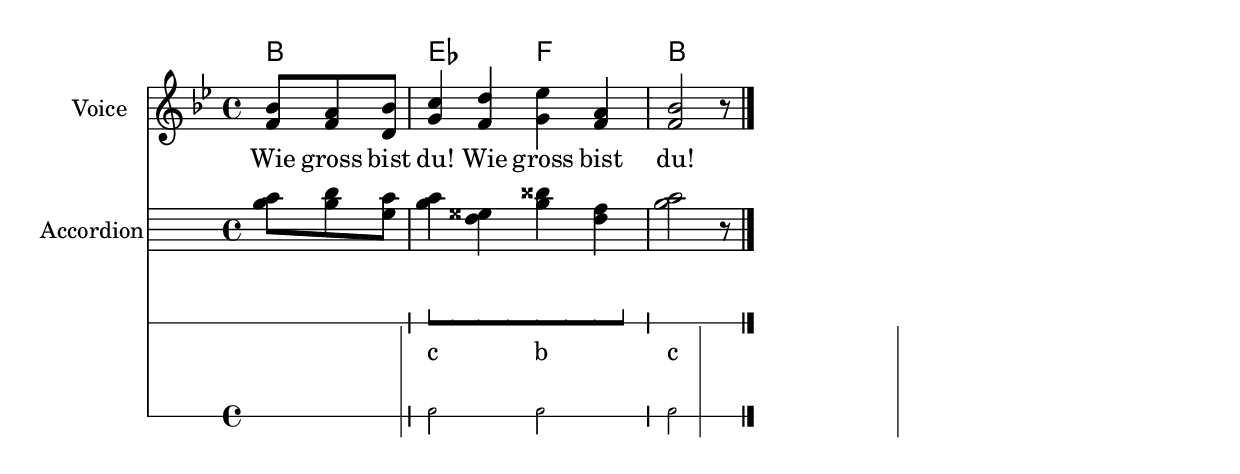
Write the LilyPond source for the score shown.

% DO NOT EDIT this file manually; it is automatically
% generated from Documentation/snippets/new
% Make any changes in Documentation/snippets/new/
% and then run scripts/auxiliar/makelsr.py
%
% This file is in the public domain.
%% Note: this file works from version 2.17.11
\version "2.17.11"

\header {
  lsrtags = "template, real-music, specific-notation"

  texidoc = "
A template to write a score for a diatonic accordion.

- There is a horizontal staff indicating if the accordion must be
pushed (thick line) or pulled (thin line)

- There is a small rhythmic staff with lyrics that describes the bass
buttons to press. The bar lines are made from gridlines

- The tabulator staff for diatonic accordions shows the geographic
position of the buttons and not (as for every other instrument) the
pitch of the notes; the keys on the melody-side of the accordion are
placed in three columns and about 12 rows


In the tabulator staff notation the outermost column is described with
notes between lines, the innermost column is described with notes
between lines and a cross as accidental, and the middle column is
described with notes on a line, whereby the row in the middle is
represented on the middle line in the staff.


Some words to transpose piano notes to the diatonic accordion:


1. Every diatonic accordion is built for some keys only (for example,
for the keys of C major and F major), so it is important to transpose a
piano melody to match one of these keys. Transpose the source code, not
only the output because this code is required later on to translate it
once more to the tabulator staff. This can be done with the command
@code{displayLilyMusic}.


2. You have to alternate the push- and pull-direction of the accordion
regularly. If the player has a too long part to pull the accordion gets
broken. On the other hand, some harmonies are only available in one
direction. Considering this, decide which parts of the melody are the
push-parts and which the pull-parts.


3. For each pull- or push-part translate the piano notes to the
according tabulature representation.


This snippet comes with a useful optional macro for the jEdit text
editor.

"
  doctitle = "Score for diatonic accordion"
} % begin verbatim


verse = \lyricmode { Wie gross bist du! Wie gross bist du! }

harmonies = \new ChordNames \chordmode {
  \germanChords
  \set chordChanges = ##t
  bes8 bes8 bes8
  es2 f
  bes1
}

NoStem = { \override Stem.transparent = ##t \override Flag.transparent = ##t }
NoNoteHead = \override NoteHead.transparent = ##t
ZeroBeam = \override Beam.positions = #'(0 . 0)

staffTabLine = \new Staff \with {
  \remove "Time_signature_engraver"
  \remove "Clef_engraver"
} {
  \override Staff.StaffSymbol.line-positions = #'(0)
  % Shows one horizontal line. The vertical line (simulating a bar-line) is simulated with a gridline
  \set Staff.midiInstrument = #"choir aahs"
  \key c \major
  \relative c''
  {
    % disable the following line to see the the noteheads while writing the song
    \NoNoteHead
    \override NoteHead.no-ledgers = ##t

    % The beam between 8th-notes is used to draw the push-line
    %How to fast write the push-lines:
    %  1. write repeatedly 'c c c c c c c c |' for the whole length of the song
    %  2. uncomment the line \NoNoteHead
    %  3. compile
    %  4. Mark the positions on which push/pull changes.
    %     In the score-picture click on the position the push- or pull-part starts
    %           (on the noteHead, the cursor will change to a hand-icon).
    %     The cursor in the source code will jump just at this position.
    %   a) If a push-part starts there, replace the 'c' by an 'e['
    %   b) If a pull-part starts there, replace the 'c' by an 's'
    %  5. Switch into 'overwrite-mode' by pressing the 'ins' key.
    %  6. For the pull-parts overwrite the 'c' with 's'
    %  7. For every push-part replace the last 'c' with 'e]'
    %        8. Switch into 'insert-mode' again
    %  9. At last it should look lik e.g. (s s e[ c | c c c c c c c c | c c c c c c e] s s)
    % 10. re-enable the line \NoNoteHead
    \autoBeamOff
    \ZeroBeam
    s8 s s e[ c c c c c c e] | s s s s s
  }
}

%{
%}

% Accordion melody in tabulator score
% 1. Place a copy of the piano melody below
% 2. Separate piano melody into pull- and push-parts according to the staffTabLine you've already made
% 3. For each line: Double the line. Remark the 1st one (Keeps unchanged as reference) and then change the second line using the transformation paper
%    or the macros 'conv2diaton push.bsh' and 'conv2diaton pull.bsh'
% Tips:
% - In jEdit Search & Replace mark the Option 'Keep Dialog'

AccordionTabTwoCBesDur = {
  % pull 1
  %<f' bes'>8 <f' a'>8 <d' bes'>8 |
  <g'' a''>8 <g'' b''>8 <e'' a''>8 |
  % push 2
  %<g' c''>4 <f' d''> <g' ees''> <f' a'> |
  <g'' a''>4 <d'' eisis''> <g'' bisis''> <d'' f''> |
  % pull 3
  % <f' bes'>2 r8 }
  <g'' a''>2 r8 }

AccordionTab= { \dynamicUp
  % 1. Place a copy of the piano melody above
  % 2. Separate piano melody into pull- and push-parts according to the staffTabLine you've already made
  % 3. For each line: Double the line. Remark the 1st one (Keeps unchanged as reference) and then
  %    change the second line using the transformation paper
  % Tips:
  % - In jEdit Search & Replace mark the Option 'Keep Dialog'
  % -
  \AccordionTabTwoCBesDur
}



\layout {
  \context {
    \Score
    % The vertical line (simulating a bar-line) in
    % the staffBassRhytm is a gridline
    \consists "Grid_line_span_engraver"
  }
  \context {
    \Staff
    \consists "Grid_point_engraver"
    gridInterval = #(ly:make-moment 4/4) % 4/4 - tact. How many beats per bar
    % The following line has to be adjusted O-F-T-E-N.
    \override GridPoint.Y-extent = #'(-2 . -21)
  }
  \context {
    \ChoirStaff
    \remove "System_start_delimiter_engraver"
  }
}

staffVoice = \new Staff = astaffvoice  {
  \time 4/4
  \set Staff.instrumentName = "Voice"
  \set Staff.midiInstrument = "voice oohs"
  \key bes \major
  \partial 8*3
  \clef treble
  {
    \context Voice = "melodyVoi"
    { <f' bes'>8 <f' a'>8 <d' bes'>8 | <g' c''>4 <f' d''> <g' es''> <f' a'> | <f' bes'>2 r8 }
    \bar "|."
  }
}

staffAccordionMel =
\new Staff  \with { \remove "Clef_engraver" } {
  \accidentalStyle forget %Set the accidentals (Vorzeichen) for each note,
  %do not remember them for the rest of the measure.
  \time 4/4
  \set Staff.instrumentName="Accordion"
  \set Staff.midiInstrument="voice oohs"
  \key c \major
  \clef treble
  { \AccordionTab \bar "|." }
}

AltOn =
#(define-music-function (parser location mag) (number?)
  #{ \override Stem.length = #(* 7.0 mag)
      \override NoteHead.font-size =
#(inexact->exact (* (/ 6.0 (log 2.0)) (log mag))) #})

AltOff = {
  \revert Stem.length
  \revert NoteHead.font-size
}

BassRhytm = {s4 s8 | c2 c2 | c2 s8 }
LyricBassRhythmI=  \lyricmode { c b | c }

staffBassRhytm =
\new Staff = staffbass \with { \remove "Clef_engraver" } {
  % This is not a RhythmicStaff  because it must be possible to append lyrics.

  \override Score.GridLine.extra-offset = #'( 13.0 . 0.0 ) % x.y
  \override Staff.StaffSymbol.line-positions = #'( 0 )
  % Shows one horizontal line. The vertical line (simulating a bar-line) is simulated by a grid
  % Search for 'grid' in this page to find all related functions
  \time 4/4
  {
    \context Voice = "VoiceBassRhytm"
    \stemDown \AltOn #0.6
    \relative c''
    {
      \BassRhytm
    }
    \AltOff
    \bar "|."
  }
}

\score {
  \new ChoirStaff <<
    \harmonies
    \staffVoice
    \context Lyrics = "lmelodyVoi"
      \with { alignBelowContext = astaffvoice }
      \lyricsto melodyVoi \verse
    \staffAccordionMel
    \staffTabLine
    \staffBassRhytm
    \context Lyrics = "lBassRhytmAboveI"
      \with { alignAboveContext = staffbass }
      \lyricsto VoiceBassRhytm \LyricBassRhythmI
  >>
}
%}
